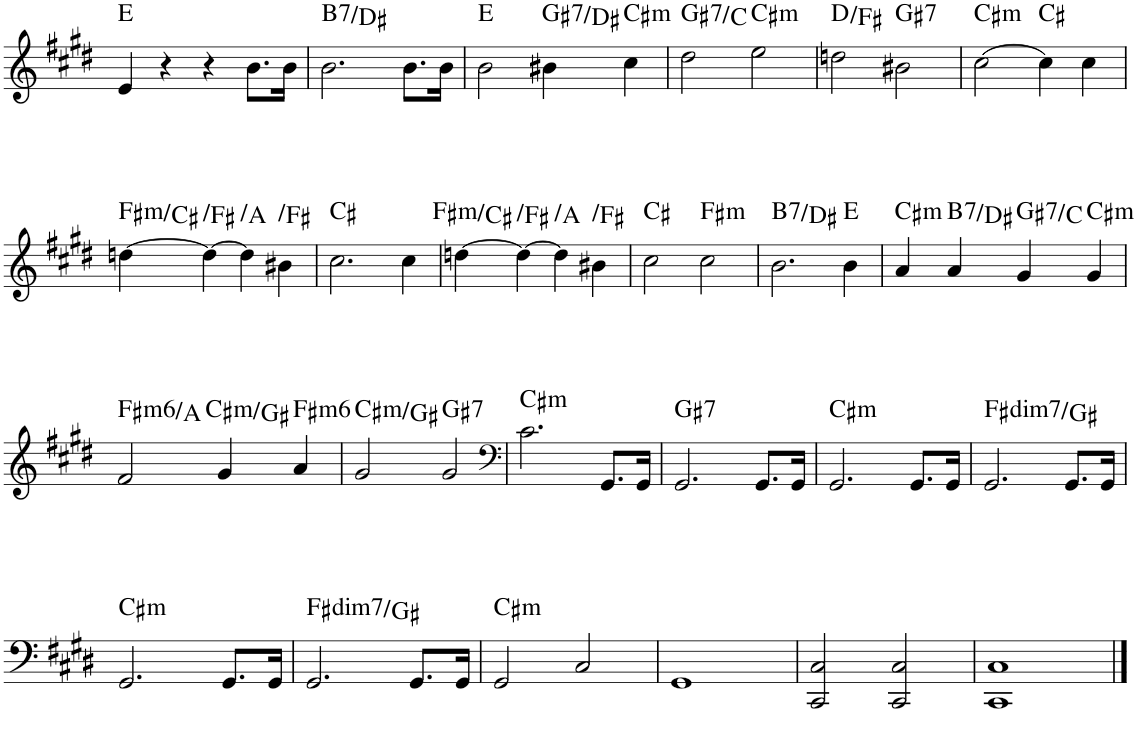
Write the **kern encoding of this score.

**kern	**harte
*part1	*part1
*staff1	*
*I"Piano	*
*I'Pno.	*
!!LO:PB:g=z
*clefG2	*
*k[f#c#g#d#]	*
*M4/4	*
=46	=46
4e/	E:maj
4r	.
4r	.
8.b\L	.
16b\Jk	.
=47	=47
!	!LO:H:kt=7
2.b\	B:7/3
8.b\L	.
16b\Jk	.
=48	=48
2b\	E:maj
!	!LO:H:kt=7
4b#X\	G#:7/5
!	!LO:H:kt=m
4cc#\	C#:min
=49	=49
!	!LO:H:kt=7
2dd#\	G#:7/b4
!	!LO:H:kt=m
2ee\	C#:min
=50	=50
2ddn\	D:maj/3
!	!LO:H:kt=7
2b#X\	G#:7
=51	=51
!	!LO:H:kt=m
[2cc#\	C#:min
4cc#\]	C#:maj
4cc#\	.
!!LO:LB:g=z
=52	=52
!	!LO:H:kt=m
[4ddn\	F#:min/5
!	!LO:H:kt=N.C.
4dd\_	N
!	!LO:H:kt=N.C.
4dd\]	N
!	!LO:H:kt=N.C.
4b#X\	N
=53	=53
2.cc#\	C#:maj
4cc#\	.
=54	=54
!	!LO:H:kt=m
[4ddn\	F#:min/5
!	!LO:H:kt=N.C.
4dd\_	N
!	!LO:H:kt=N.C.
4dd\]	N
!	!LO:H:kt=N.C.
4b#X\	N
=55	=55
2cc#\	C#:maj
!	!LO:H:kt=m
2cc#\	F#:min
=56	=56
!	!LO:H:kt=7
2.b\	B:7/3
4b\	E:maj
=57	=57
!	!LO:H:kt=m
4a/	C#:min
!	!LO:H:kt=7
4a/	B:7/3
!	!LO:H:kt=7
4g#/	G#:7/b4
!	!LO:H:kt=m
4g#/	C#:min
!!LO:LB:g=z
=58	=58
!	!LO:H:kt=m6
2f#/	F#:min6/b3
!	!LO:H:kt=m
4g#/	C#:min/5
!	!LO:H:kt=m6
4a/	F#:min6
=59	=59
!	!LO:H:kt=m
2g#/	C#:min/5
!	!LO:H:kt=7
2g#/	G#:7
=60	=60
*clefF4	*
!	!LO:H:kt=m
2.c#\	C#:min
8.GG#/L	.
16GG#/Jk	.
=61	=61
!	!LO:H:kt=7
2.GG#/	G#:7
8.GG#/L	.
16GG#/Jk	.
=62	=62
!	!LO:H:kt=m
2.GG#/	C#:min
8.GG#/L	.
16GG#/Jk	.
=63	=63
!	!LO:H:kt=dim7
2.GG#/	F#:dim7/2
8.GG#/L	.
16GG#/Jk	.
!!LO:LB:g=z
=64	=64
!	!LO:H:kt=m
2.GG#/	C#:min
8.GG#/L	.
16GG#/Jk	.
=65	=65
!	!LO:H:kt=dim7
2.GG#/	F#:dim7/2
8.GG#/L	.
16GG#/Jk	.
=66	=66
!	!LO:H:kt=m
2GG#/	C#:min
2C#/	.
=67	=67
1GG#	.
=68	=68
2CC#/ 2C#/	.
2CC#/ 2C#/	.
=69	=69
1CC# 1C#	.
==	==
*-	*-
